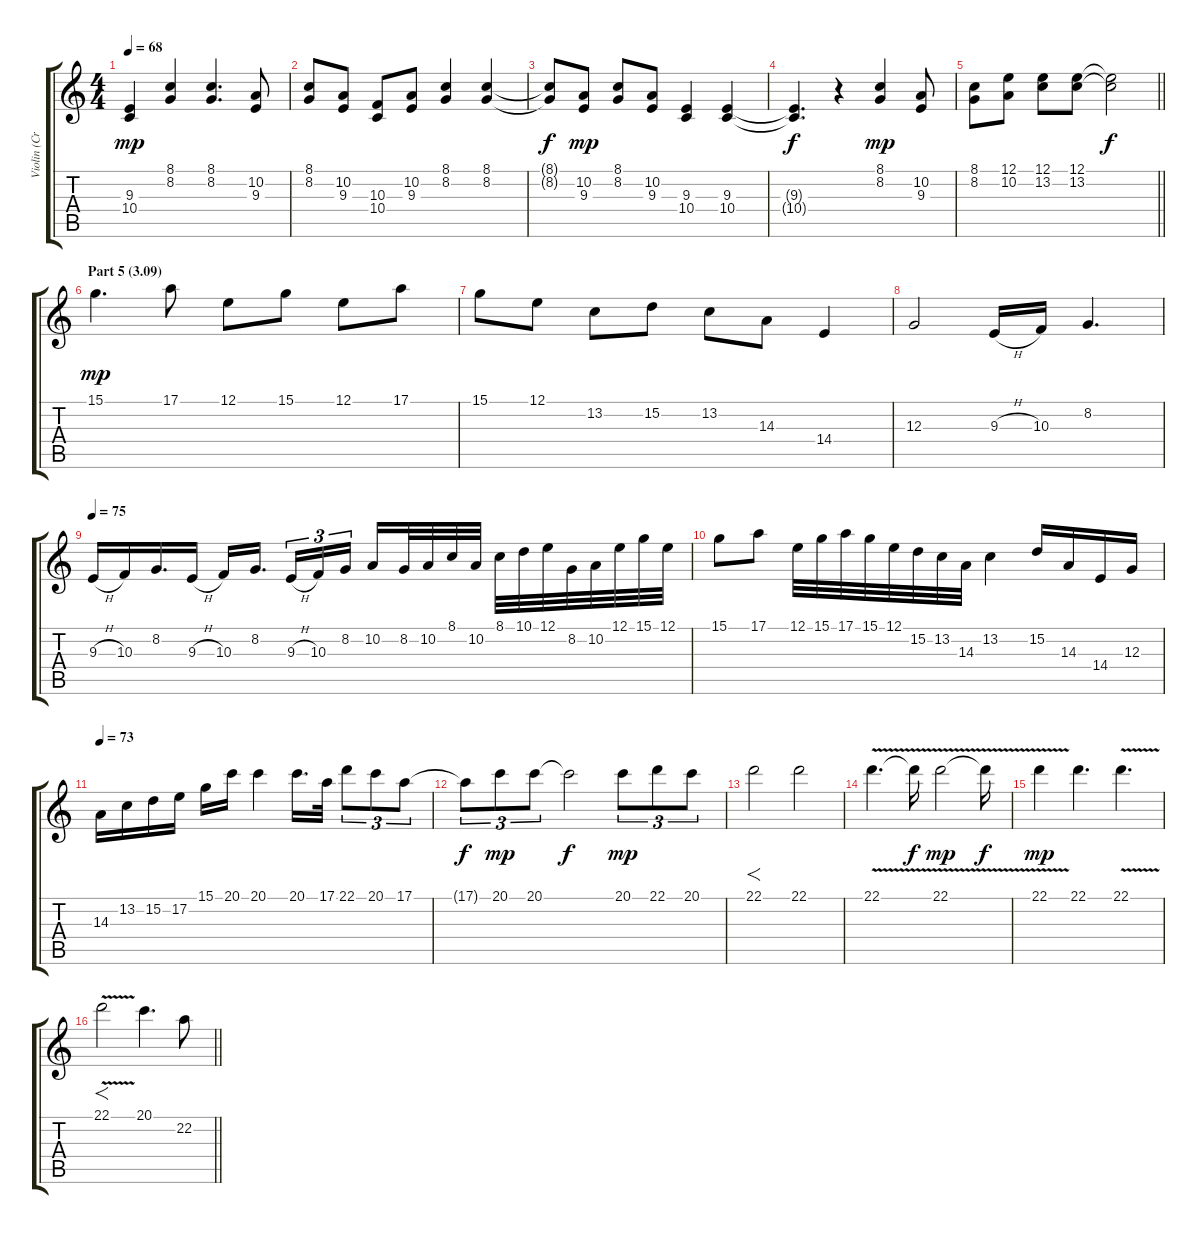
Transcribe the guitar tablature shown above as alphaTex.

\track ("Violin (Cross)" "Violin (Cr") {instrument violin}
\staff {score tabs}
\tuning (E4 B3 G3 D3 A2 E2) {hide}
\ts (4 4)
\tempo 68
\clef g2
\ks c
(9.3 10.4).4{dy mp} (8.1 8.2).4 (8.1 8.2).4{d} (10.2 9.3).8 |
(8.1 8.2).8 (10.2 9.3).8 (10.3 10.4).8 (10.2 9.3).8 (8.1 8.2).4 (8.1 8.2).4 |
(8.1{t} 8.2{t}).8{dy f} (10.2 9.3).8{dy mp} (8.1 8.2).8 (10.2 9.3).8 (9.3 10.4).4 (9.3 10.4).4 |
(9.3{t} 10.4{t}).4{d dy f} r.4 (8.1 8.2).4{dy mp} (10.2 9.3).8 |
\barLineRight lightlight
(8.1 8.2).8 (12.1 10.2).8 (12.1 13.2).8 (12.1 13.2).8 (12.1{t} 13.2{t}).2{dy f} |
\section ("" "Part 5 (3.09)")
15.1.4{d dy mp} 17.1.8 12.1.8 15.1.8 12.1.8 17.1.8 |
15.1.8 12.1.8 13.2.8 15.2.8 13.2.8 14.3.8 14.4.4 |
12.3.2 9.3{h}.16 10.3.16 8.2.4{d} |
\tempo 75
9.3{h}.16 10.3.16 8.2.16{d} 9.3{h}.16 10.3.16 8.2.16{d beam splitsecondary} 9.3{h}.16{tu (3 2)} 10.3.16{tu (3 2)} 8.2.16{tu (3 2) beam splitsecondary} 10.2.16 8.2.32 10.2.32 8.1.32 10.2.32 8.1.32 10.1.32 12.1.32 8.2.32 10.2.32 12.1.32 15.1.32 12.1.32 |
15.1.8 17.1.8 12.1.32 15.1.32 17.1.32 15.1.32 12.1.32 15.2.32 13.2.32 14.3.32 13.2.4 15.2.16 14.3.16 14.4.16 12.3.16 |
\tempo 73
14.3.16 13.2.16 15.2.16 17.2.16 15.1.16 20.1.16 20.1.4 20.1.16{d} 17.1.32 22.1.8{tu (3 2)} 20.1.8{tu (3 2)} 17.1.8{tu (3 2)} |
17.1{t}.8{tu (3 2) dy f} 20.1.8{tu (3 2) dy mp} 20.1.8{tu (3 2)} 20.1{t}.2{dy f} 20.1.8{tu (3 2) dy mp} 22.1.8{tu (3 2)} 20.1.8{tu (3 2)} |
22.1.2{f} 22.1.2 |
22.1{v}.4{d} 22.1{t}.16{dy f} 22.1{v}.2{dy mp} 22.1{t}.16{dy f} |
22.1{v}.4{dy mp} 22.1.4{d} 22.1{v}.4{d} |
\barLineRight lightlight
22.1{v}.2{f} 20.1.4{d} 22.2.8
